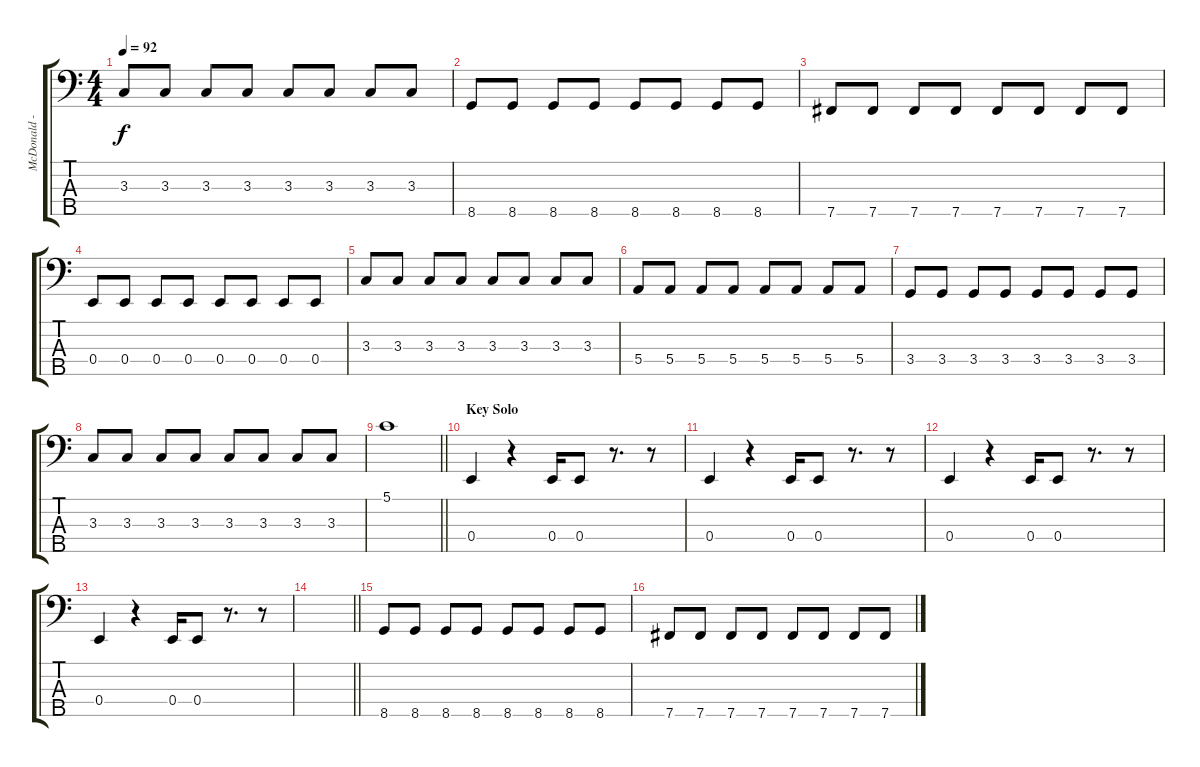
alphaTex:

\track ("McDonald - Bass" "McDonald -") {instrument electricbassfinger}
\staff {score tabs}
\tuning (G2 D2 A1 E1 B0) {hide}
\ts (4 4)
\tempo 92
\clef f4
\ks c
3.3.8{dy f} 3.3.8 3.3.8 3.3.8 3.3.8 3.3.8 3.3.8 3.3.8 |
8.5.8 8.5.8 8.5.8 8.5.8 8.5.8 8.5.8 8.5.8 8.5.8 |
7.5.8 7.5.8 7.5.8 7.5.8 7.5.8 7.5.8 7.5.8 7.5.8 |
0.4.8 0.4.8 0.4.8 0.4.8 0.4.8 0.4.8 0.4.8 0.4.8 |
3.3.8 3.3.8 3.3.8 3.3.8 3.3.8 3.3.8 3.3.8 3.3.8 |
5.4.8 5.4.8 5.4.8 5.4.8 5.4.8 5.4.8 5.4.8 5.4.8 |
3.4.8 3.4.8 3.4.8 3.4.8 3.4.8 3.4.8 3.4.8 3.4.8 |
3.3.8 3.3.8 3.3.8 3.3.8 3.3.8 3.3.8 3.3.8 3.3.8 |
\barLineRight lightlight
5.1.1 |
\section ("" "Key Solo")
0.4.4 r.4 0.4.16 0.4.8 r.8{d} r.8 |
0.4.4 r.4 0.4.16 0.4.8 r.8{d} r.8 |
0.4.4 r.4 0.4.16 0.4.8 r.8{d} r.8 |
0.4.4 r.4 0.4.16 0.4.8 r.8{d} r.8 |
\barLineRight lightlight
|
8.5.8 8.5.8 8.5.8 8.5.8 8.5.8 8.5.8 8.5.8 8.5.8 |
7.5.8 7.5.8 7.5.8 7.5.8 7.5.8 7.5.8 7.5.8 7.5.8
